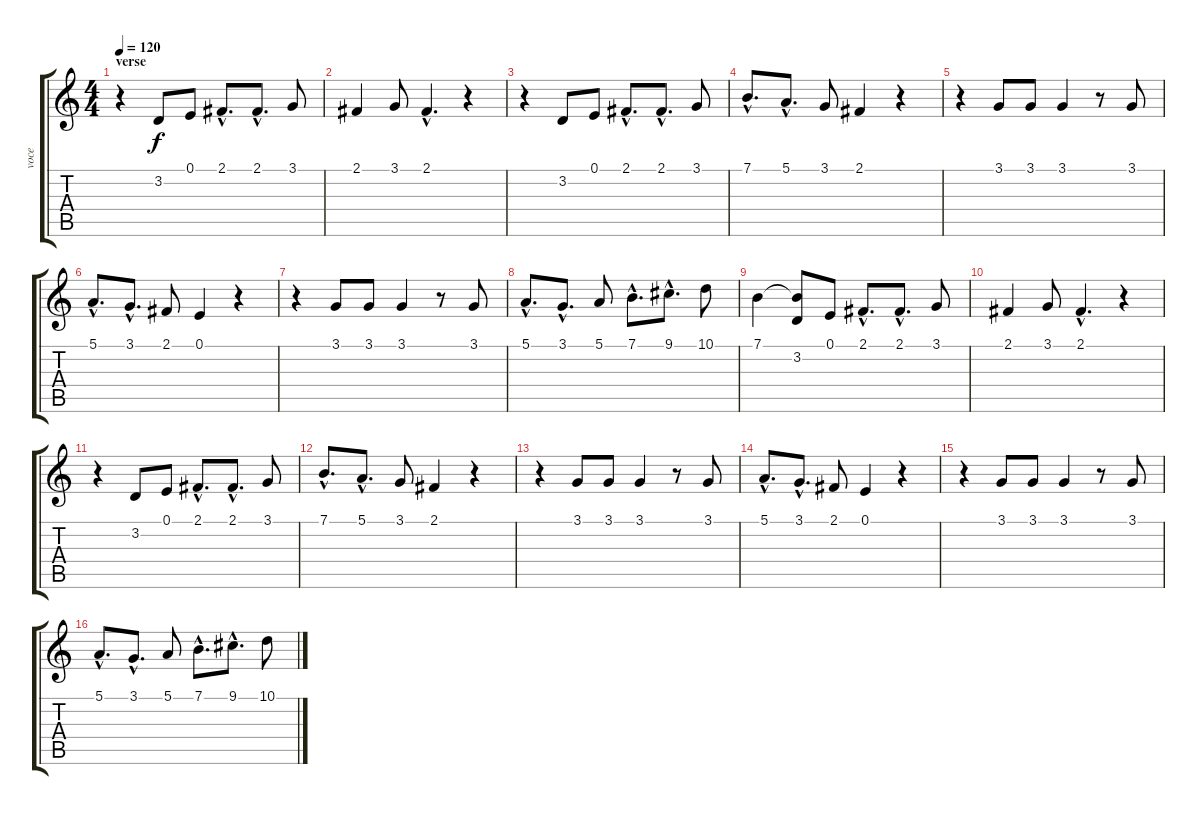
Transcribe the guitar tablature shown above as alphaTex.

\track ("voce" "voce") {instrument baritonesax}
\staff {score tabs}
\tuning (E4 B3 G3 D3 A2 E2) {hide}
\ts (4 4)
\section ("" "verse")
\tempo 120
\clef g2
\ks c
r.4{dy f} 3.2.8 0.1.8 2.1{hac}.8{d} 2.1{hac}.8{d} 3.1.8 |
2.1.4 3.1.8 2.1{hac}.4{d} r.4 |
r.4 3.2.8 0.1.8 2.1{hac}.8{d} 2.1{hac}.8{d} 3.1.8 |
7.1{hac}.8{d} 5.1{hac}.8{d} 3.1.8 2.1.4 r.4 |
r.4 3.1.8 3.1.8 3.1.4 r.8 3.1.8 |
5.1{hac}.8{d} 3.1{hac}.8{d} 2.1.8 0.1.4 r.4 |
r.4 3.1.8 3.1.8 3.1.4 r.8 3.1.8 |
5.1{hac}.8{d} 3.1{hac}.8{d} 5.1.8 7.1{hac}.8{d} 9.1{hac}.8{d} 10.1.8 |
7.1.4 (7.1{t} 3.2).8 0.1.8 2.1{hac}.8{d} 2.1{hac}.8{d} 3.1.8 |
2.1.4 3.1.8 2.1{hac}.4{d} r.4 |
r.4 3.2.8 0.1.8 2.1{hac}.8{d} 2.1{hac}.8{d} 3.1.8 |
7.1{hac}.8{d} 5.1{hac}.8{d} 3.1.8 2.1.4 r.4 |
r.4 3.1.8 3.1.8 3.1.4 r.8 3.1.8 |
5.1{hac}.8{d} 3.1{hac}.8{d} 2.1.8 0.1.4 r.4 |
r.4 3.1.8 3.1.8 3.1.4 r.8 3.1.8 |
5.1{hac}.8{d} 3.1{hac}.8{d} 5.1.8 7.1{hac}.8{d} 9.1{hac}.8{d} 10.1.8
